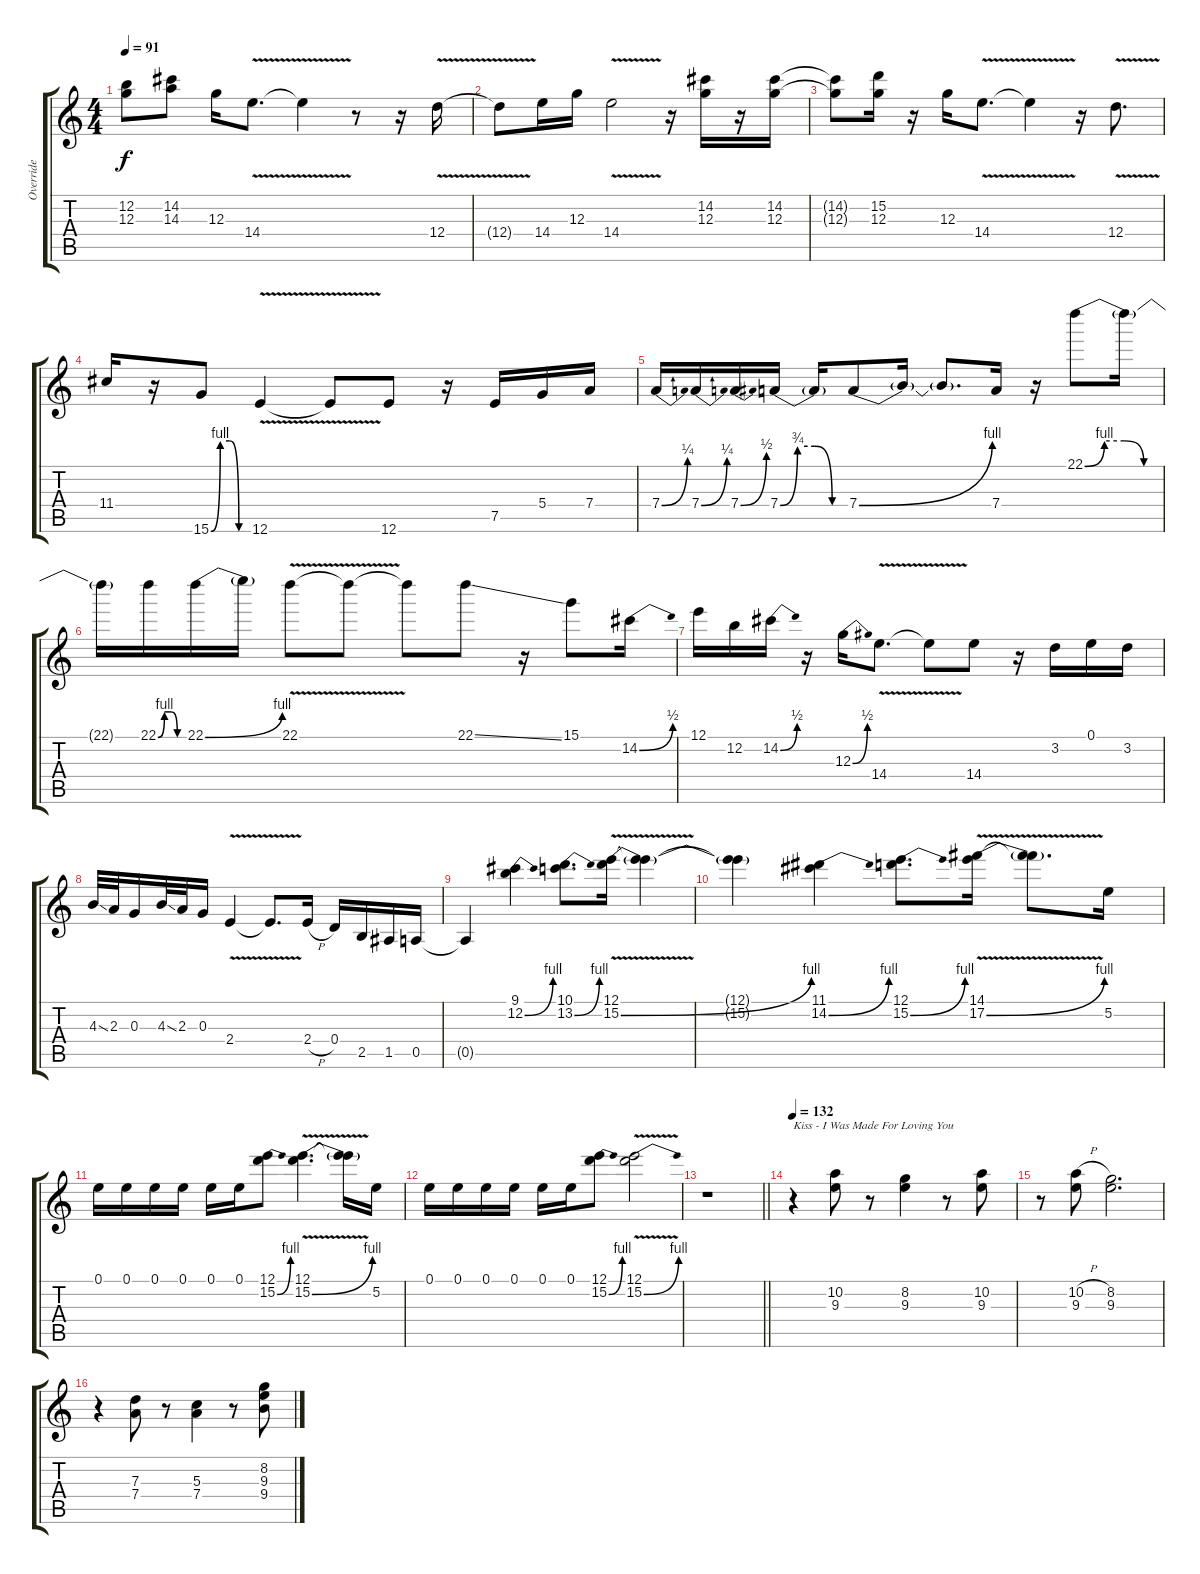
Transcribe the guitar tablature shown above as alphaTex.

\track ("Override" "Override") {instrument overdrivenguitar}
\staff {score tabs}
\tuning (E4 B3 G3 D3 A2 E2) {hide}
\ts (4 4)
\tempo 91
\clef g2
\ks c
(12.2 12.3).8{dy f} (14.2 14.3).8 12.3.16 14.4{v}.8{d} 14.4{t}.4 r.8 r.16 12.4{v}.16 |
12.4{t}.8 14.4.16 12.3.16 14.4{v}.2 r.16 (14.2 12.3).16 r.16 (14.2 12.3).16 |
(14.2{t} 12.3{t}).8 (15.2 12.3).16 r.16 12.3.16 14.4{v}.8{d} 14.4{t}.4 r.16 12.4{v}.8{d} |
11.4.16 r.16 15.6{be (custom 0 0 15 4 30 4 45 0 60 0)}.8 12.6{v}.4 12.6{t}.8 12.6.8 r.16 7.5.16 5.4.16 7.4.16 |
7.4{be (bend 0 0 60 1)}.16 7.4{be (bend 0 0 60 1)}.16 7.4{be (bend 0 0 60 2)}.16 7.4{be (custom 0 0 15 3 30 3 45 0 60 0)}.16 7.4{t}.16 7.4{be (bend 0 0 60 4)}.8 7.4{t}.16 7.4{t}.8{d} 7.4.16 r.16 22.1{be (custom 0 0 15 4 30 4 45 0 60 0)}.8 22.1{t}.16 |
22.1{t}.16 22.1{be (custom 0 0 15 4 30 4 45 0 60 0)}.16 22.1{be (bend 0 0 60 4)}.16 22.1{t}.16 22.1{v}.8 22.1{t}.8 22.1{t}.8 22.1{ss}.8 r.16 15.1.8 14.2{be (bend 0 0 60 2)}.16 |
12.1.16 12.2.16 14.2{be (bend 0 0 60 2)}.16 r.16 12.3{be (bend 0 0 60 2)}.16 14.4{v}.8{d} 14.4{t}.8 14.4.8 r.16 3.2.16 0.1.16 3.2.16 |
4.3{ss}.32 2.3.32 0.3.16 4.3{ss}.32 2.3.32 0.3.16 2.4{v}.4 2.4{t}.8{d} 2.4{h}.16 0.4.16 2.5.16 1.5.16 0.5.16 |
0.5{t}.4 (9.1 12.2{be (bend 0 0 60 4)}).4 (10.1 13.2{be (bend 0 0 60 4)}).8{d} (12.1{v} 15.2{be (bend 0 0 60 4) v}).16 (12.1{t} 15.2{t}).4 |
(12.1{t} 15.2{t}).4 (11.1 14.2{be (bend 0 0 60 4)}).4 (12.1 15.2{be (bend 0 0 60 4)}).8{d} (14.1{v} 17.2{be (bend 0 0 60 4) v}).16 (14.1{t} 17.2{t}).8{d} 5.2.16 |
0.1.16 0.1.16 0.1.16 0.1.16 0.1.16 0.1.16 (12.1 15.2{be (bend 0 0 60 4)}).8 (12.1{v} 15.2{be (bend 0 0 60 4) v}).4{d} (12.1{t} 15.2{t}).16 5.2.16 |
0.1.16 0.1.16 0.1.16 0.1.16 0.1.16 0.1.16 (12.1 15.2{be (bend 0 0 60 4)}).8 (12.1{v} 15.2{be (bend 0 0 60 4) v}).2 |
\barLineRight lightlight
r.1 |
\tempo 132
r.4{txt "Kiss - I Was Made For Loving You"} (10.2 9.3).8 r.8 (8.2 9.3).4 r.8 (10.2 9.3).8 |
r.8 (10.2{h} 9.3).8 (8.2 9.3).2{d} |
r.4 (7.3 7.4).8 r.8 (5.3 7.4).4 r.8 (8.2 9.3 9.4).8
